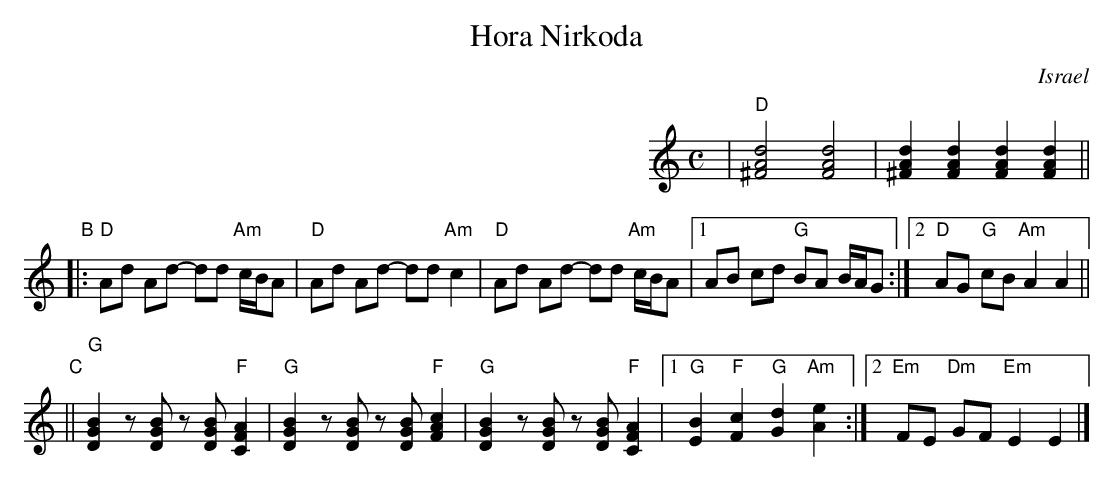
X:1
T: Hora Nirkoda
O: Israel
M: C
L: 1/8
K: Ephr
| "D"[d4A4^F4] [d4A4F4] | [d2A2^F2] [d2A2F2] [d2A2F2] [d2A2F2] ||
"B"
|:"D"Ad Ad- dd "Am"c/B/A | "D"Ad Ad- dd "Am"c2 \
| "D"Ad Ad- dd "Am"c/B/A |1 AB cd "G"BA B/A/G :|2  "D"AG "G"cB "Am"A2 A2 ||
"C"
||"G"[B2G2D2] z[BGD] z[BGD] "F"[A2F2C2] \
| "G"[B2G2D2] z[BGD] z[BGD] "F"[c2A2F2] \
| "G"[B2G2D2] z[BGD] z[BGD] "F"[A2F2C2] \
|1"G"[B2E2] "F"[c2F2] "G"[d2G2] "Am"[e2A2] \
:|2"Em"FE "Dm"GF "Em"E2 E2 |]
